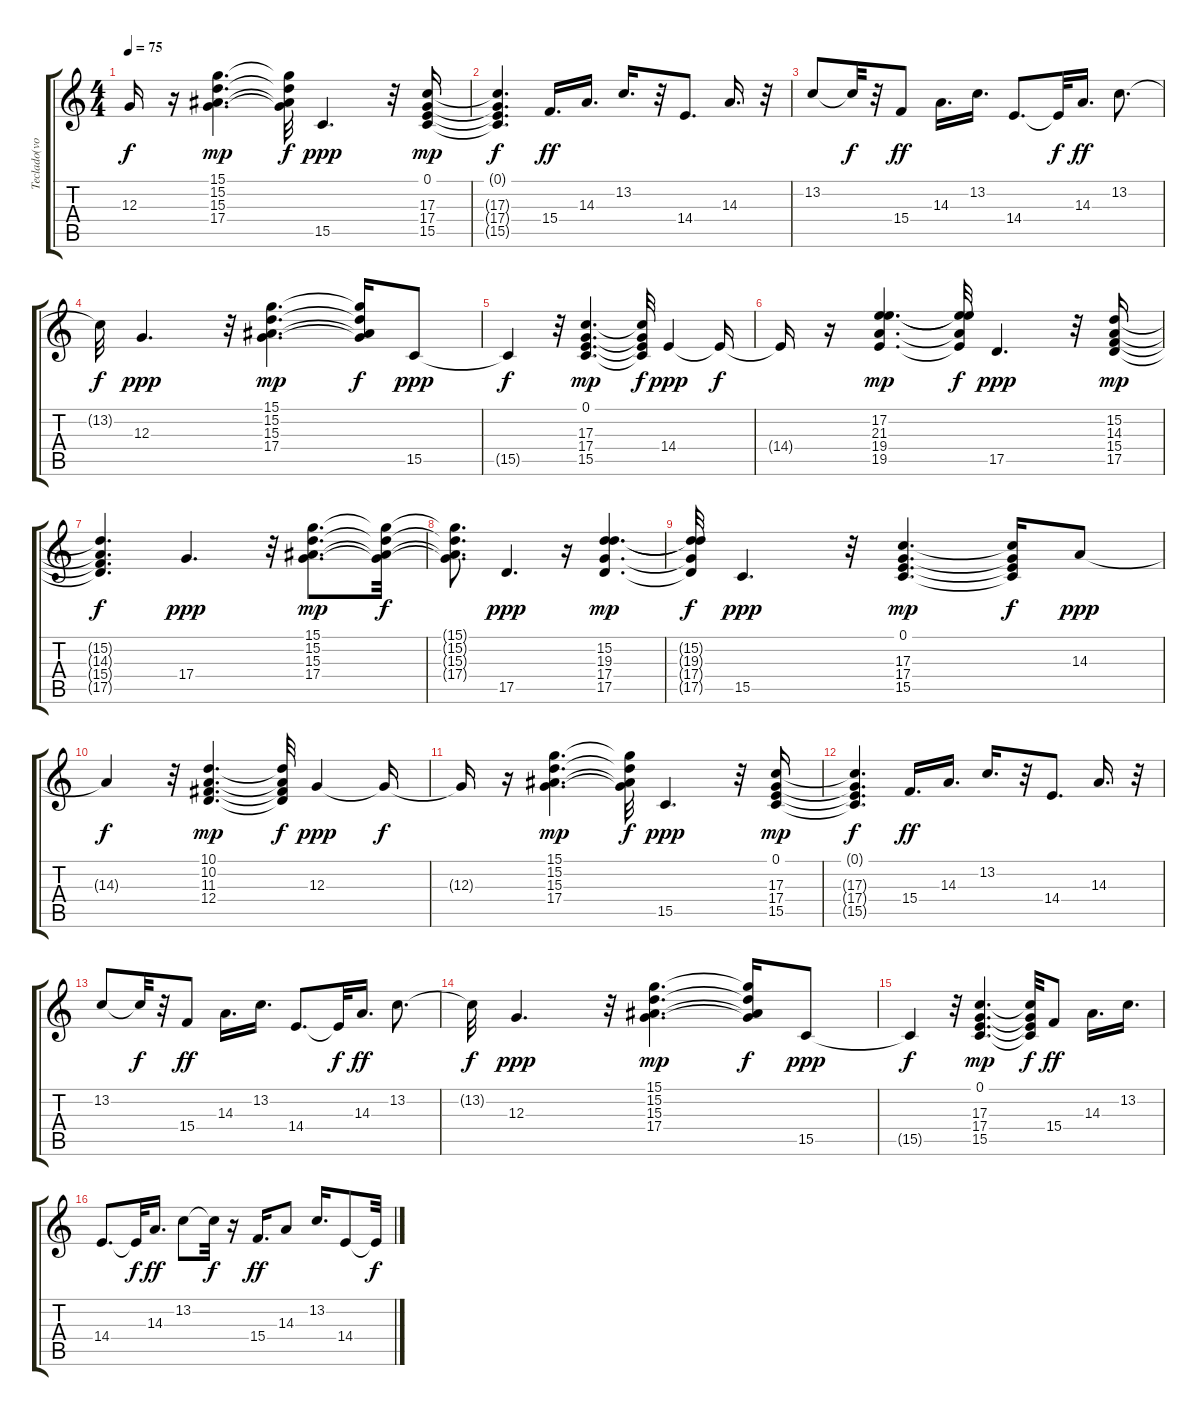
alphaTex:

\track ("Teclado(voz)" "Teclado(vo") {instrument celesta}
\staff {score tabs}
\tuning (E4 B3 G3 D3 A2 E2) {hide}
\ts (4 4)
\tempo 75
\clef g2
\ks c
12.3{t}.16{dy f} r.16 (15.1 15.2 15.3 17.4).4{d dy mp} (15.1{t} 15.2{t} 15.3{t} 17.4{t}).32{dy f} 15.5.4{d dy ppp} r.32 (0.1 17.3 17.4 15.5).16{dy mp} |
(0.1{t} 17.3{t} 17.4{t} 15.5{t}).4{d dy f} 15.4.16{d dy ff volume 12 instrument celesta} 14.3.16{d} 13.2.16{d} r.32 14.4.8{d} 14.3.16{d} r.32 |
13.2.8 13.2{t}.32{dy f} r.32 15.4.8{dy ff} 14.3.16{d} 13.2.16{d} 14.4.8{d} 14.4{t}.32{dy f} 14.3.16{d dy ff} 13.2.8{d} |
13.2{t}.32{dy f} 12.3.4{d dy ppp volume 12 instrument synthstrings1} r.32 (15.1 15.2 15.3 17.4).4{d dy mp} (15.1{t} 15.2{t} 15.3{t} 17.4{t}).16{dy f} 15.5.8{dy ppp} |
15.5{t}.4{dy f} r.32 (0.1 17.3 17.4 15.5).4{d dy mp} (0.1{t} 17.3{t} 17.4{t} 15.5{t}).32{dy f} 14.4.4{dy ppp} 14.4{t}.16{dy f} |
14.4{t}.16 r.16 (17.2 21.3 19.4 19.5).4{d dy mp} (17.2{t} 21.3{t} 19.4{t} 19.5{t}).32{dy f} 17.5.4{d dy ppp} r.32 (15.2 14.3 15.4 17.5).16{dy mp} |
(15.2{t} 14.3{t} 15.4{t} 17.5{t}).4{d dy f} 17.4.4{d dy ppp} r.32 (15.1 15.2 15.3 17.4).8{d dy mp} (15.1{t} 15.2{t} 15.3{t} 17.4{t}).32{dy f} |
(15.1{t} 15.2{t} 15.3{t} 17.4{t}).8{d} 17.5.4{d dy ppp} r.16 (15.2 19.3 17.4 17.5).4{d dy mp} |
(15.2{t} 19.3{t} 17.4{t} 17.5{t}).32{dy f} 15.5.4{d dy ppp} r.32 (0.1 17.3 17.4 15.5).4{d dy mp} (0.1{t} 17.3{t} 17.4{t} 15.5{t}).16{dy f} 14.3.8{dy ppp} |
14.3{t}.4{dy f} r.32 (10.1 10.2 11.3 12.4).4{d dy mp} (10.1{t} 10.2{t} 11.3{t} 12.4{t}).32{dy f} 12.3.4{dy ppp} 12.3{t}.16{dy f} |
12.3{t}.16 r.16 (15.1 15.2 15.3 17.4).4{d dy mp} (15.1{t} 15.2{t} 15.3{t} 17.4{t}).32{dy f} 15.5.4{d dy ppp} r.32 (0.1 17.3 17.4 15.5).16{dy mp} |
(0.1{t} 17.3{t} 17.4{t} 15.5{t}).4{d dy f} 15.4.16{d dy ff volume 12 instrument celesta} 14.3.16{d} 13.2.16{d} r.32 14.4.8{d} 14.3.16{d} r.32 |
13.2.8 13.2{t}.32{dy f} r.32 15.4.8{dy ff} 14.3.16{d} 13.2.16{d} 14.4.8{d} 14.4{t}.32{dy f} 14.3.16{d dy ff} 13.2.8{d} |
13.2{t}.32{dy f} 12.3.4{d dy ppp volume 12 instrument synthstrings1} r.32 (15.1 15.2 15.3 17.4).4{d dy mp} (15.1{t} 15.2{t} 15.3{t} 17.4{t}).16{dy f} 15.5.8{dy ppp} |
15.5{t}.4{dy f} r.32 (0.1 17.3 17.4 15.5).4{d dy mp} (0.1{t} 17.3{t} 17.4{t} 15.5{t}).32{dy f} 15.4.8{dy ff volume 12 instrument celesta} 14.3.16{d} 13.2.16{d} |
14.4.8{d} 14.4{t}.32{dy f} 14.3.16{d dy ff} 13.2.8 13.2{t}.32{dy f} r.16 15.4.16{d dy ff} 14.3.8 13.2.16{d} 14.4.8 14.4{t}.32{dy f}
